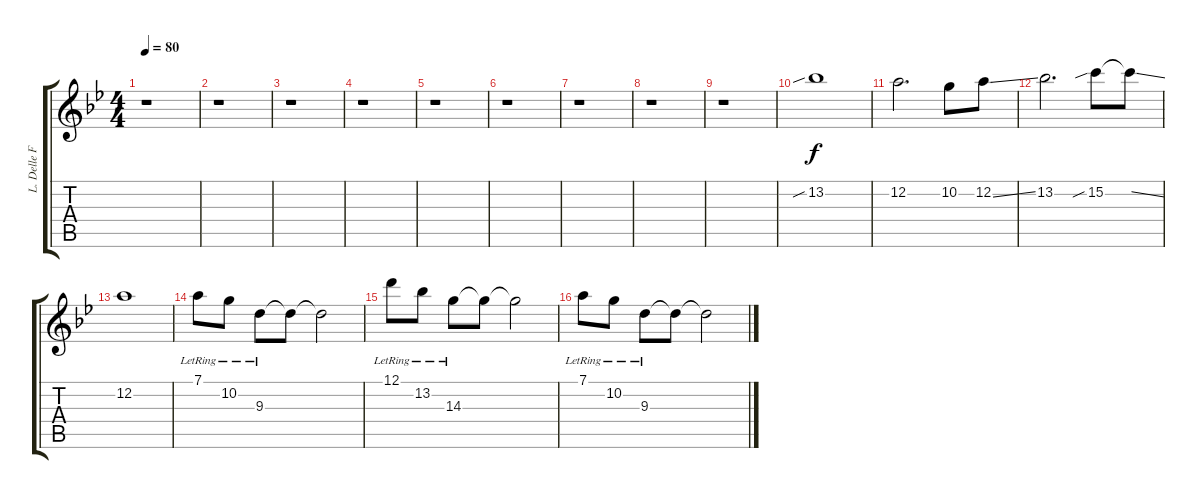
\track ("L. Delle Fave (Clean Guitar R)" "L. Delle F") {instrument electricguitarclean}
\staff {score tabs}
\tuning (D4 A3 F3 C3 G2 D2) {hide}
\ts (4 4)
\tempo 80
\clef g2
\ks gminor
r.1{dy f} |
r.1 |
r.1 |
r.1 |
r.1 |
r.1 |
r.1 |
r.1 |
r.1 |
13.2{sib}.1 |
12.2.2{d} 10.2.8 12.2{ss}.8 |
13.2.2{d} 15.2{sib}.8 15.2{ss t}.8 |
12.2.1 |
7.1{lr}.8 10.2{lr}.8 9.3{lr}.8 9.3{t}.8 9.3{t}.2 |
12.1{lr}.8 13.2{lr}.8 14.3{lr}.8 14.3{t}.8 14.3{t}.2 |
7.1{lr}.8 10.2{lr}.8 9.3{lr}.8 9.3{t}.8 9.3{t}.2
